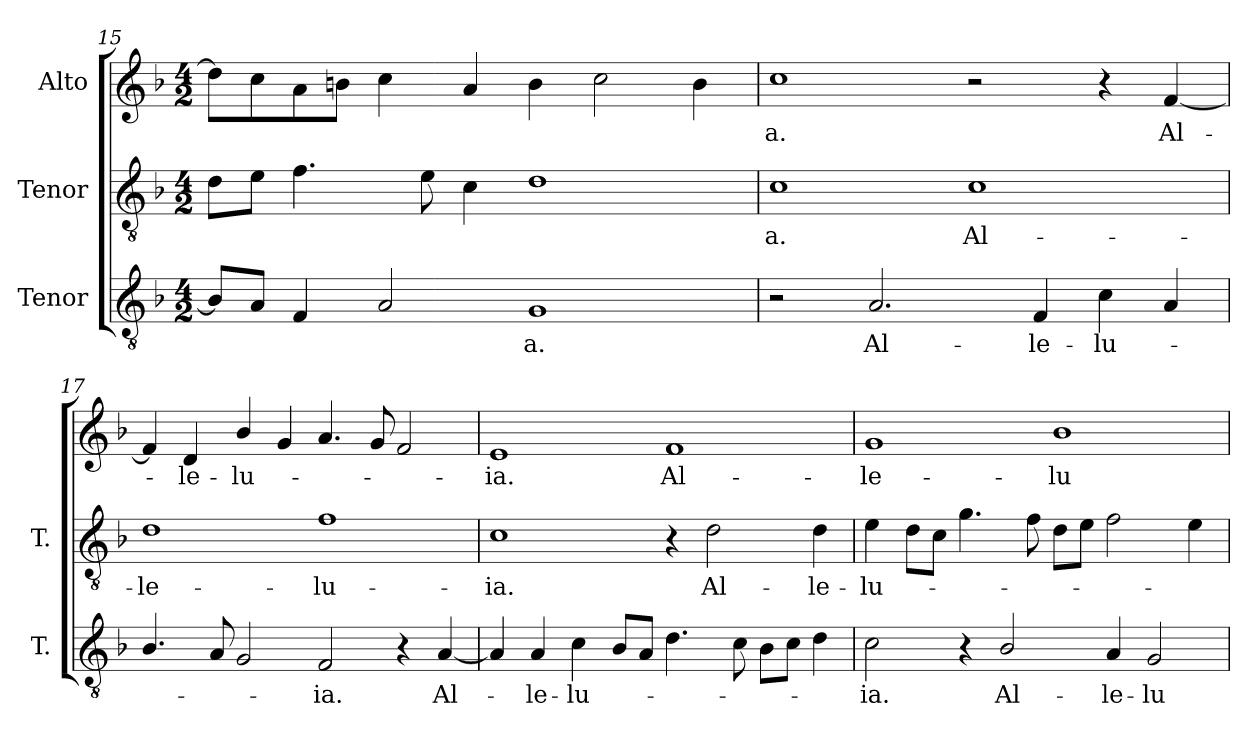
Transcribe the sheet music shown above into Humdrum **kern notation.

**kern	**text	**kern	**text	**kern	**text
*part3	*part3	*part2	*part2	*part1	*part1
*staff3	*staff3	*staff2	*staff2	*staff1	*staff1
*I"Tenor	*	*I"Tenor	*	*I"Alto	*
*I'T.	*	*I'T.	*	*	*
!!LO:LB:g=z
*clefGv2	*	*clefGv2	*	*clefG2	*
*ITrd7c12	*	*ITrd7c12	*	*	*
*k[b-]	*	*k[b-]	*	*k[b-]	*
*F:	*	*F:	*	*F:	*
*M4/2	*	*M4/2	*	*M4/2	*
=15	=15	=15	=15	=15	=15
8BB-i/L]	.	8Di\L	.	8ddi\L]	.
8AAi/J	.	8Ei\J	.	8cci\	.
4FFi/	.	4.Fi\	.	8ai\	.
.	.	.	.	8bni\J	.
2AAi/	.	.	.	4cci\	.
.	.	8Ei\	.	.	.
.	.	4Ci\	.	4ai/	.
!	!LO:LY:b:color=#000000	!	!	!	!
1GGi	-a.	1Di	.	4bi\	.
.	.	.	.	2cci\	.
.	.	.	.	4bi\	.
=16	=16	=16	=16	=16	=16
!	!	!	!LO:LY:b:color=#000000	!	!
!	!	!	!	!	!LO:LY:b:color=#000000
2r	.	1Ci	-a.	1cci	-a.
!	!LO:LY:b:color=#000000	!	!	!	!
2.AAi/	Al-	.	.	.	.
!	!	!	!LO:LY:b:color=#000000	!	!
.	.	1Ci	Al-	2r	.
!	!LO:LY:b:color=#000000	!	!	!	!
4FFi/	-le-	.	.	.	.
!	!LO:LY:b:color=#000000	!	!	!	!
4Ci\	-lu-	.	.	4r	.
!	!	!	!	!	!LO:LY:b:color=#000000
4AAi/	.	.	.	[4fi/	Al-
=17	=17	=17	=17	=17	=17
!	!	!	!LO:LY:b:color=#000000	!	!
4.BB-i/	.	1Di	-le-	4fi/]	.
!	!	!	!	!	!LO:LY:b:color=#000000
.	.	.	.	4di/	-le-
8AAi/	.	.	.	.	.
!	!	!	!	!	!LO:LY:b:color=#000000
2GGi/	.	.	.	4b-i/	-lu-
.	.	.	.	4gi/	.
!	!LO:LY:b:color=#000000	!	!	!	!
!	!	!	!LO:LY:b:color=#000000	!	!
2FFi/	-ia.	1Fi	-lu-	4.ai/	.
.	.	.	.	8gi/	.
4r	.	.	.	2fi/	.
!	!LO:LY:b:color=#000000	!	!	!	!
[4AAi/	Al-	.	.	.	.
=18	=18	=18	=18	=18	=18
!	!	!	!LO:LY:b:color=#000000	!	!
!	!	!	!	!	!LO:LY:b:color=#000000
4AAi/]	.	1Ci	-ia.	1ei	-ia.
!	!LO:LY:b:color=#000000	!	!	!	!
4AAi/	-le-	.	.	.	.
!	!LO:LY:b:color=#000000	!	!	!	!
4Ci\	-lu-	.	.	.	.
8BB-i/L	.	.	.	.	.
8AAi/J	.	.	.	.	.
!	!	!	!	!	!LO:LY:b:color=#000000
4.Di\	.	4r	.	1fi	Al-
!	!	!	!LO:LY:b:color=#000000	!	!
.	.	2Di\	Al-	.	.
8Ci\	.	.	.	.	.
8BB-i\L	.	.	.	.	.
8Ci\J	.	.	.	.	.
!	!	!	!LO:LY:b:color=#000000	!	!
4Di\	.	4Di\	-le-	.	.
!!LO:PB:g=z
=19	=19	=19	=19	=19	=19
!	!LO:LY:b:color=#000000	!	!	!	!
!	!	!	!LO:LY:b:color=#000000	!	!
!	!	!	!	!	!LO:LY:b:color=#000000
2Ci\	-ia.	4Ei\	-lu-	1gi	-le-
.	.	8Di\L	.	.	.
.	.	8Ci\J	.	.	.
4r	.	4.Gi\	.	.	.
!	!LO:LY:b:color=#000000	!	!	!	!
2BB-i/	Al-	.	.	.	.
.	.	8Fi\	.	.	.
!	!	!	!	!	!LO:LY:b:color=#000000
.	.	8Di\L	.	1b-i	-lu-
.	.	8Ei\J	.	.	.
!	!LO:LY:b:color=#000000	!	!	!	!
4AAi/	-le-	2Fi\	.	.	.
!	!LO:LY:b:color=#000000	!	!	!	!
2GGi/	-lu-	.	.	.	.
.	.	4Ei\	.	.	.
=	=	=	=	=	=
*-	*-	*-	*-	*-	*-
